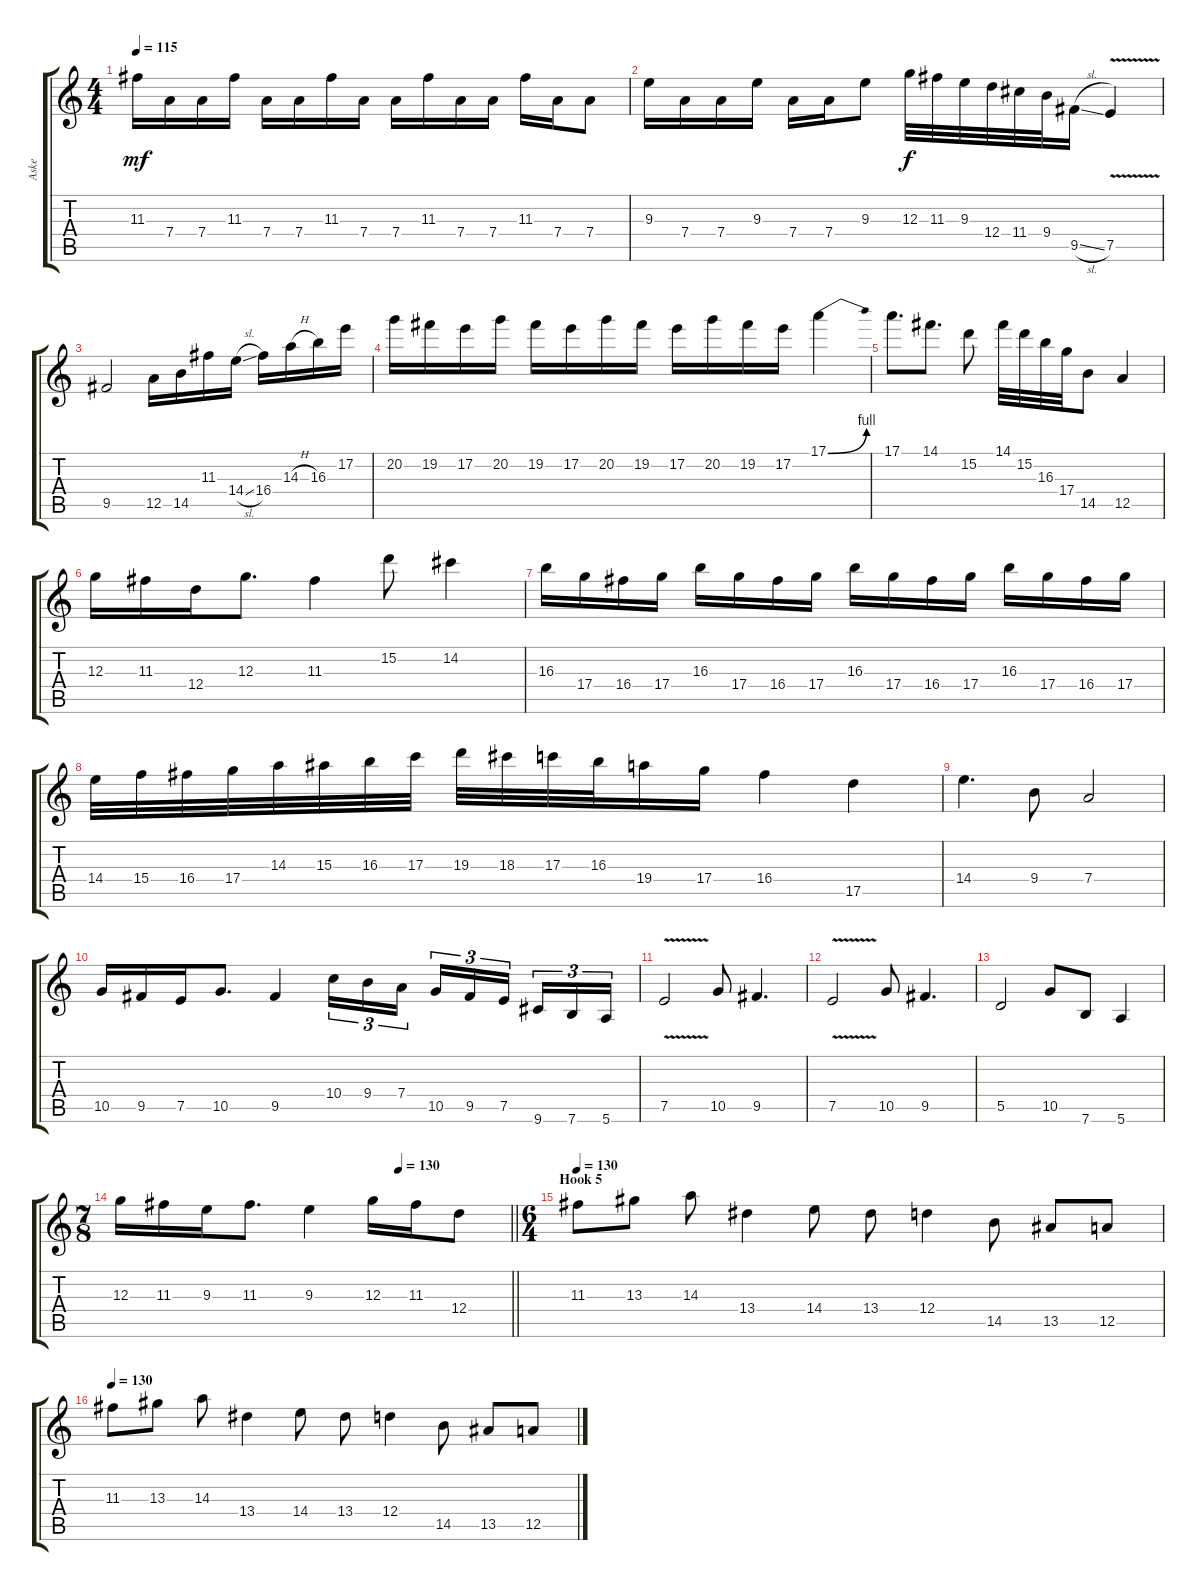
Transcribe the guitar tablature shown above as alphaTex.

\track ("Aske" "Aske") {instrument overdrivenguitar}
\staff {score tabs}
\tuning (E4 B3 G3 D3 A2 E2) {hide}
\ts (4 4)
\tempo 115
\clef g2
\ks c
11.3.16{dy mf} 7.4.16 7.4.16 11.3.16 7.4.16 7.4.16 11.3.16 7.4.16 7.4.16 11.3.16 7.4.16 7.4.16 11.3.16 7.4.16 7.4.8 |
9.3.16 7.4.16 7.4.16 9.3.16 7.4.16 7.4.16 9.3.8 12.3.32{dy f} 11.3.32 9.3.32 12.4.32 11.4.32 9.4.32 9.5{sl}.16 7.5{v}.4 |
9.5.2 12.5.16 14.5.16 11.3.16 14.4{sl}.16 16.4.16 14.3{h}.16 16.3.16 17.2.16 |
20.2.16 19.2.16 17.2.16 20.2.16 19.2.16 17.2.16 20.2.16 19.2.16 17.2.16 20.2.16 19.2.16 17.2.16 17.1{be (bend 0 0 60 4)}.4 |
17.1.8{d} 14.1.8{d} 15.2.8 14.1.32 15.2.32 16.3.32 17.4.32 14.5.8 12.5.4 |
12.3.16 11.3.16 12.4.16 12.3.8{d} 11.3.4 15.2.8 14.2.4 |
16.3.16 17.4.16 16.4.16 17.4.16 16.3.16 17.4.16 16.4.16 17.4.16 16.3.16 17.4.16 16.4.16 17.4.16 16.3.16 17.4.16 16.4.16 17.4.16 |
14.4.32 15.4.32 16.4.32 17.4.32 14.3.32 15.3.32 16.3.32 17.3.32 19.3.32 18.3.32 17.3.32 16.3.32 19.4.16 17.4.16 16.4.4 17.5.4 |
14.4.4{d} 9.4.8 7.4.2 |
10.5.16 9.5.16 7.5.16 10.5.8{d} 9.5.4 10.4.16{tu (3 2)} 9.4.16{tu (3 2)} 7.4.16{tu (3 2)} 10.5.16{tu (3 2)} 9.5.16{tu (3 2)} 7.5.16{tu (3 2) beam splitsecondary} 9.6.16{tu (3 2)} 7.6.16{tu (3 2)} 5.6.16{tu (3 2)} |
7.5{v}.2 10.5.8 9.5.4{d} |
7.5{v}.2 10.5.8 9.5.4{d} |
5.5.2 10.5.8 7.6.8 5.6.4 |
\ts (7 8)
\tempo (130 0.7142857142857143)
\barLineRight lightlight
12.3.16 11.3.16 9.3.16 11.3.8{d} 9.3.4 12.3.16 11.3.16 12.4.8 |
\ts (6 4)
\section ("" "Hook 5")
\tempo 130
11.3.8 13.3.8 14.3.8 13.4.4 14.4.8 13.4.8 12.4.4 14.5.8 13.5.8 12.5.8 |
\tempo 130
11.3.8 13.3.8 14.3.8 13.4.4 14.4.8 13.4.8 12.4.4 14.5.8 13.5.8 12.5.8
